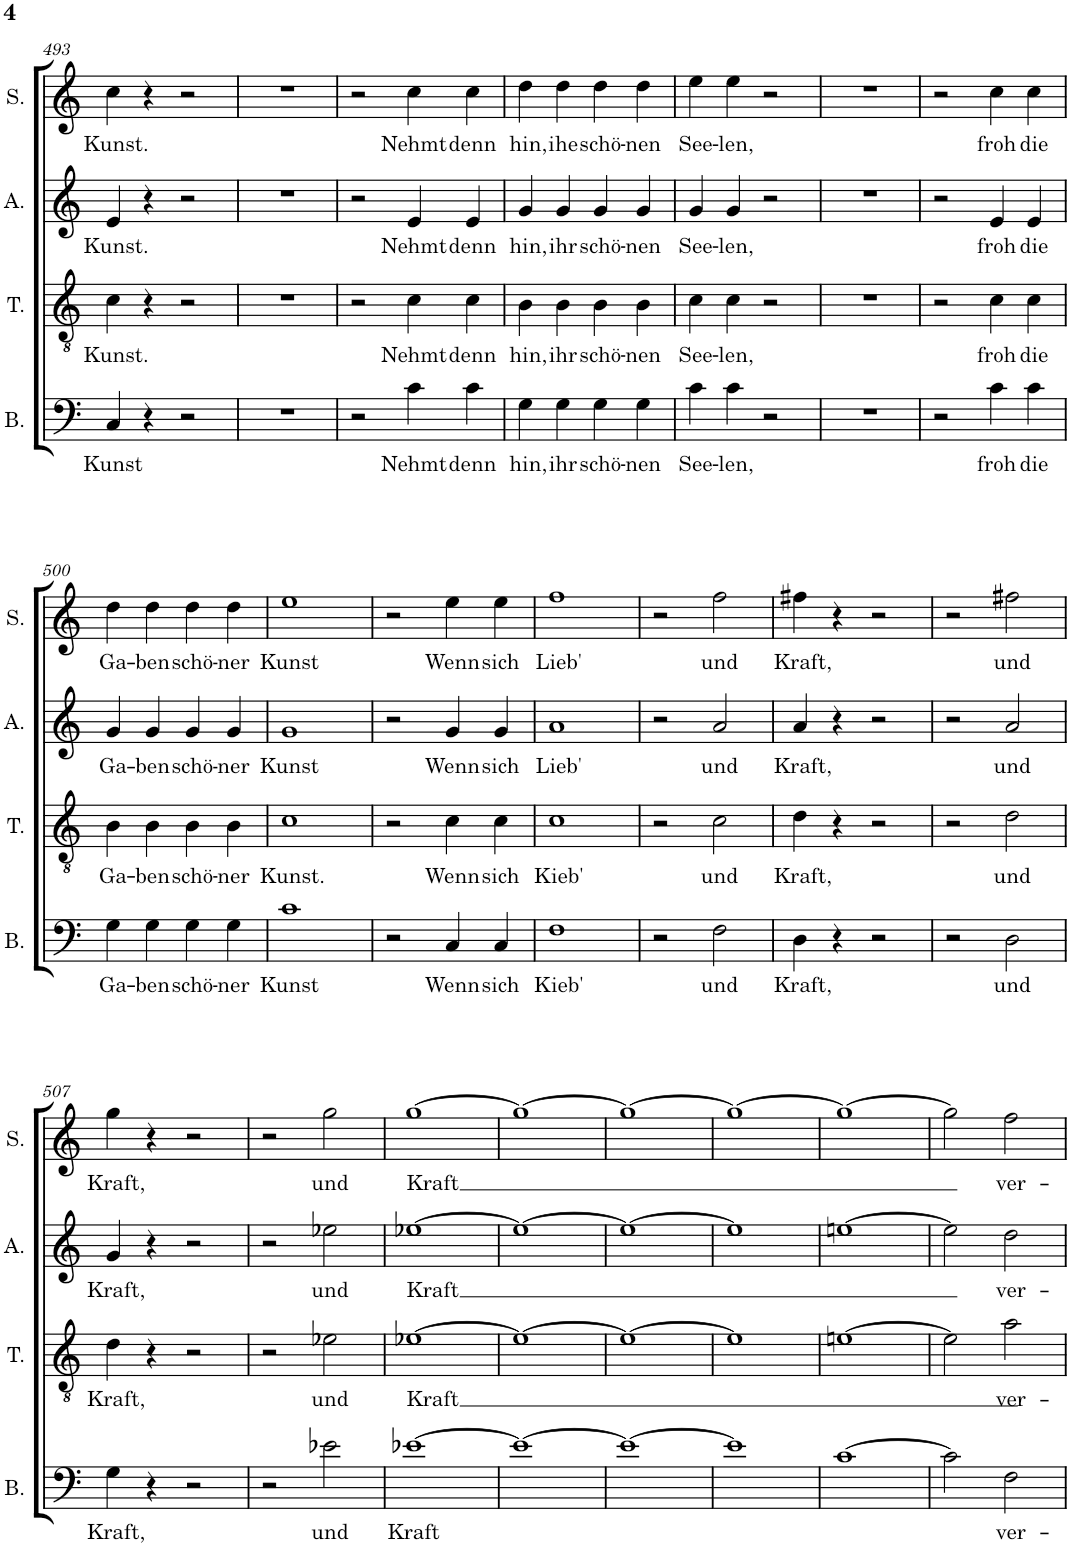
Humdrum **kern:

**kern	**text	**kern	**text	**kern	**text	**kern	**text
*part4	*part4	*part3	*part3	*part2	*part2	*part1	*part1
*staff4	*staff4	*staff3	*staff3	*staff2	*staff2	*staff1	*staff1
*I"Bass	*	*I"Tenor	*	*I"Alto	*	*I"Soprano	*
*I'B.	*	*I'T.	*	*I'A.	*	*I'S.	*
!!LO:PB:g=z
*clefF4	*	*clefGv2	*	*clefG2	*	*clefG2	*
*k[]	*	*k[]	*	*k[]	*	*k[]	*
*M2/2	*	*M2/2	*	*M2/2	*	*M2/2	*
*met(c|)	*	*met(c|)	*	*met(c|)	*	*met(c|)	*
=493	=493	=493	=493	=493	=493	=493	=493
!	!LO:LY:b	!	!LO:LY:b	!	!LO:LY:b	!	!LO:LY:b
4C/	Kunst	4c\	Kunst.	4e/	Kunst.	4cc\	Kunst.
4r	.	4r	.	4r	.	4r	.
2r	.	2r	.	2r	.	2r	.
=494	=494	=494	=494	=494	=494	=494	=494
1r	.	1r	.	1r	.	1r	.
=495	=495	=495	=495	=495	=495	=495	=495
2r	.	2r	.	2r	.	2r	.
!	!LO:LY:b	!	!LO:LY:b	!	!LO:LY:b	!	!LO:LY:b
4c\	Nehmt	4c\	Nehmt	4e/	Nehmt	4cc\	Nehmt
!	!LO:LY:b	!	!LO:LY:b	!	!LO:LY:b	!	!LO:LY:b
4c\	denn	4c\	denn	4e/	denn	4cc\	denn
=496	=496	=496	=496	=496	=496	=496	=496
!	!LO:LY:b	!	!LO:LY:b	!	!LO:LY:b	!	!LO:LY:b
4G\	hin,	4B\	hin,	4g/	hin,	4dd\	hin,
!	!LO:LY:b	!	!LO:LY:b	!	!LO:LY:b	!	!LO:LY:b
4G\	ihr	4B\	ihr	4g/	ihr	4dd\	ihe
!	!LO:LY:b	!	!LO:LY:b	!	!LO:LY:b	!	!LO:LY:b
4G\	schö-	4B\	schö-	4g/	schö-	4dd\	schö-
!	!LO:LY:b	!	!LO:LY:b	!	!LO:LY:b	!	!LO:LY:b
4G\	-nen	4B\	-nen	4g/	-nen	4dd\	-nen
=497	=497	=497	=497	=497	=497	=497	=497
!	!LO:LY:b	!	!LO:LY:b	!	!LO:LY:b	!	!LO:LY:b
4c\	See-	4c\	See-	4g/	See-	4ee\	See-
!	!LO:LY:b	!	!LO:LY:b	!	!LO:LY:b	!	!LO:LY:b
4c\	-len,	4c\	-len,	4g/	-len,	4ee\	-len,
2r	.	2r	.	2r	.	2r	.
=498	=498	=498	=498	=498	=498	=498	=498
1r	.	1r	.	1r	.	1r	.
=499	=499	=499	=499	=499	=499	=499	=499
2r	.	2r	.	2r	.	2r	.
!	!LO:LY:b	!	!LO:LY:b	!	!LO:LY:b	!	!LO:LY:b
4c\	froh	4c\	froh	4e/	froh	4cc\	froh
!	!LO:LY:b	!	!LO:LY:b	!	!LO:LY:b	!	!LO:LY:b
4c\	die	4c\	die	4e/	die	4cc\	die
!!LO:LB:g=z
=500	=500	=500	=500	=500	=500	=500	=500
!	!LO:LY:b	!	!LO:LY:b	!	!LO:LY:b	!	!LO:LY:b
4G\	Ga-	4B\	Ga-	4g/	Ga-	4dd\	Ga-
!	!LO:LY:b	!	!LO:LY:b	!	!LO:LY:b	!	!LO:LY:b
4G\	-ben	4B\	-ben	4g/	-ben	4dd\	-ben
!	!LO:LY:b	!	!LO:LY:b	!	!LO:LY:b	!	!LO:LY:b
4G\	schö-	4B\	schö-	4g/	schö-	4dd\	schö-
!	!LO:LY:b	!	!LO:LY:b	!	!LO:LY:b	!	!LO:LY:b
4G\	-ner	4B\	-ner	4g/	-ner	4dd\	-ner
=501	=501	=501	=501	=501	=501	=501	=501
!	!LO:LY:b	!	!LO:LY:b	!	!LO:LY:b	!	!LO:LY:b
1c	Kunst	1c	Kunst.	1g	Kunst	1ee	Kunst
=502	=502	=502	=502	=502	=502	=502	=502
2r	.	2r	.	2r	.	2r	.
!	!LO:LY:b	!	!LO:LY:b	!	!LO:LY:b	!	!LO:LY:b
4C/	Wenn	4c\	Wenn	4g/	Wenn	4ee\	Wenn
!	!LO:LY:b	!	!LO:LY:b	!	!LO:LY:b	!	!LO:LY:b
4C/	sich	4c\	sich	4g/	sich	4ee\	sich
=503	=503	=503	=503	=503	=503	=503	=503
!	!LO:LY:b	!	!LO:LY:b	!	!LO:LY:b	!	!LO:LY:b
1F	Kieb'	1c	Kieb'	1a	Lieb'	1ff	Lieb'
=504	=504	=504	=504	=504	=504	=504	=504
2r	.	2r	.	2r	.	2r	.
!	!LO:LY:b	!	!LO:LY:b	!	!LO:LY:b	!	!LO:LY:b
2F\	und	2c\	und	2a/	und	2ff\	und
=505	=505	=505	=505	=505	=505	=505	=505
!	!LO:LY:b	!	!LO:LY:b	!	!LO:LY:b	!	!LO:LY:b
4D\	Kraft,	4d\	Kraft,	4a/	Kraft,	4ff#X\	Kraft,
4r	.	4r	.	4r	.	4r	.
2r	.	2r	.	2r	.	2r	.
=506	=506	=506	=506	=506	=506	=506	=506
2r	.	2r	.	2r	.	2r	.
!	!LO:LY:b	!	!LO:LY:b	!	!LO:LY:b	!	!LO:LY:b
2D\	und	2d\	und	2a/	und	2ff#X\	und
!!LO:LB:g=z
=507	=507	=507	=507	=507	=507	=507	=507
!	!LO:LY:b	!	!LO:LY:b	!	!LO:LY:b	!	!LO:LY:b
4G\	Kraft,	4d\	Kraft,	4g/	Kraft,	4gg\	Kraft,
4r	.	4r	.	4r	.	4r	.
2r	.	2r	.	2r	.	2r	.
=508	=508	=508	=508	=508	=508	=508	=508
2r	.	2r	.	2r	.	2r	.
!	!LO:LY:b	!	!LO:LY:b	!	!LO:LY:b	!	!LO:LY:b
2e-X\	und	2e-X\	und	2ee-X\	und	2gg\	und
=509	=509	=509	=509	=509	=509	=509	=509
!	!LO:LY:b	!	!LO:LY:b	!	!LO:LY:b	!	!LO:LY:b
[1e-X	Kraft	[1e-X	Kraft	[1ee-X	Kraft	[1gg	Kraft
=510	=510	=510	=510	=510	=510	=510	=510
1e-_	.	1e-_	.	1ee-_	.	1gg_	.
=511	=511	=511	=511	=511	=511	=511	=511
1e-_	.	1e-_	.	1ee-_	.	1gg_	.
=512	=512	=512	=512	=512	=512	=512	=512
1e-]	.	1e-]	.	1ee-]	.	1gg_	.
=513	=513	=513	=513	=513	=513	=513	=513
[1c	.	[1en	.	[1een	.	1gg_	.
=514	=514	=514	=514	=514	=514	=514	=514
2c\]	.	2e\]	.	2ee\]	.	2gg\]	.
!	!LO:LY:b	!	!LO:LY:b	!	!LO:LY:b	!	!LO:LY:b
2F\	ver-	2a\	ver-	2dd\	ver-	2ff\	ver-
=	=	=	=	=	=	=	=
*-	*-	*-	*-	*-	*-	*-	*-
